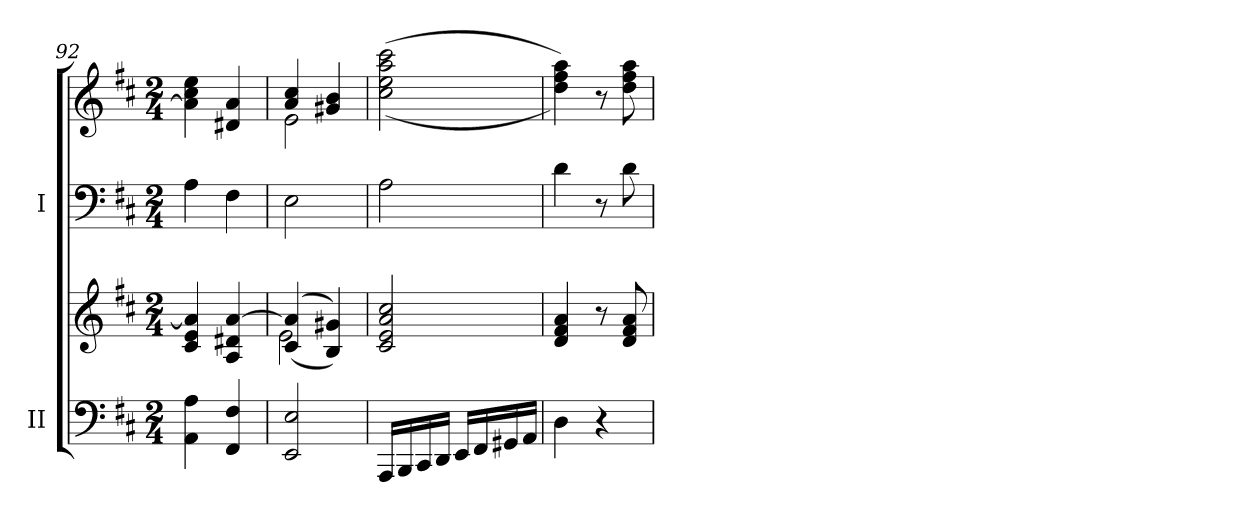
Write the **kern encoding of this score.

**kern	**kern	**kern	**kern
*part2	*part2	*part1	*part1
*staff4	*staff3	*staff2	*staff1
*I"II	*	*I"I	*
*I'II	*	*I'I	*
*clefF4	*clefG2	*clefF4	*clefG2
*k[f#c#]	*k[f#c#]	*k[f#c#]	*k[f#c#]
*M2/4	*M2/4	*M2/4	*M2/4
=92	=92	=92	=92
4AA\ 4A\	4c#/ 4e/ 4a/]	4A\	4a\] 4cc#\ 4ee\
4FF#/ 4F#/	4A/ 4d#X/ [4a/	4F#\	4d#X/ 4a/
=93	=93	=93	=93
*	*^	*	*^
2EE/ 2E/	(>(<4c#/ 4a/]	2e\	2E\	4a/ 4cc#/	2e\
.	4B/ 4g#X/))	.	.	4g#X/ 4b/	.
*	*v	*v	*	*v	*v
=94	=94	=94	=94
16AAA/LL	2c#/ 2e/ 2a/ 2cc#/	2A\	(>(<2cc#\ 2ee\ 2aa\ 2ccc#\
16BBB/	.	.	.
16CC#/	.	.	.
16DD/JJ	.	.	.
16EE/LL	.	.	.
16FF#/	.	.	.
16GG#X/	.	.	.
16AA/JJ	.	.	.
!!LO:PB:g=z
=95	=95	=95	=95
4D\	4d/ 4f#/ 4a/	4d\	4dd\ 4ff#\ 4aa\))
4r	8r	8r	8r
.	8d/ 8f#/ 8a/	8d\	8dd\ 8ff#\ 8aa\
=	=	=	=
*-	*-	*-	*-
